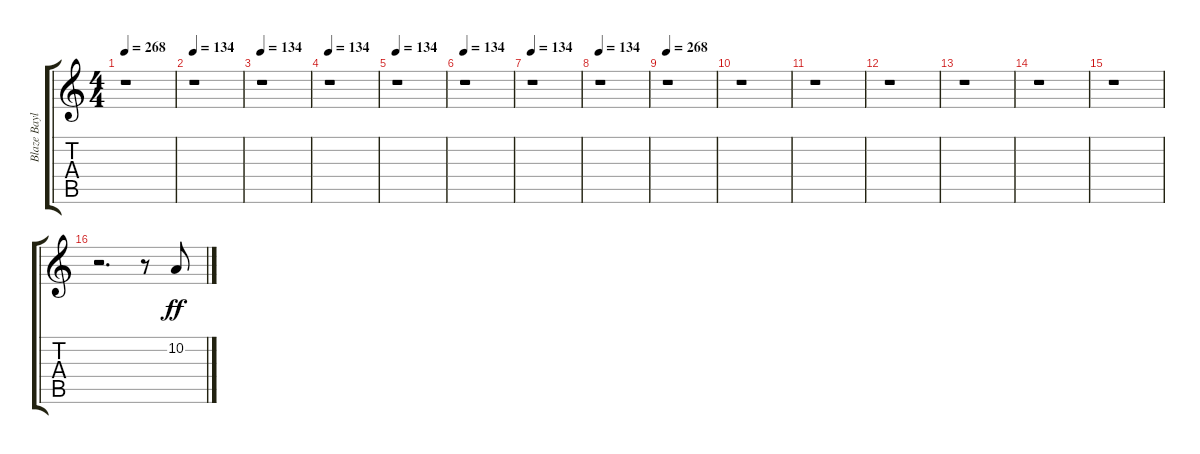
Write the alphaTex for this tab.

\track ("Blaze Bayley" "Blaze Bayl") {instrument voiceoohs}
\staff {score tabs}
\tuning (E4 B3 G3 D3 A2 E2) {hide}
\ts (4 4)
\tempo 268
\tempo 134
\tempo 268
\clef g2
\ks c
r.1{dy ff instrument voiceoohs} |
\tempo 134
r.1 |
\tempo 134
r.1 |
\tempo 134
r.1 |
\tempo 134
r.1 |
\tempo 134
r.1 |
\tempo 134
r.1 |
\tempo 134
r.1 |
\tempo 268
r.1 |
r.1 |
r.1 |
r.1 |
r.1 |
r.1 |
r.1 |
r.2{d} r.8 10.2.8
